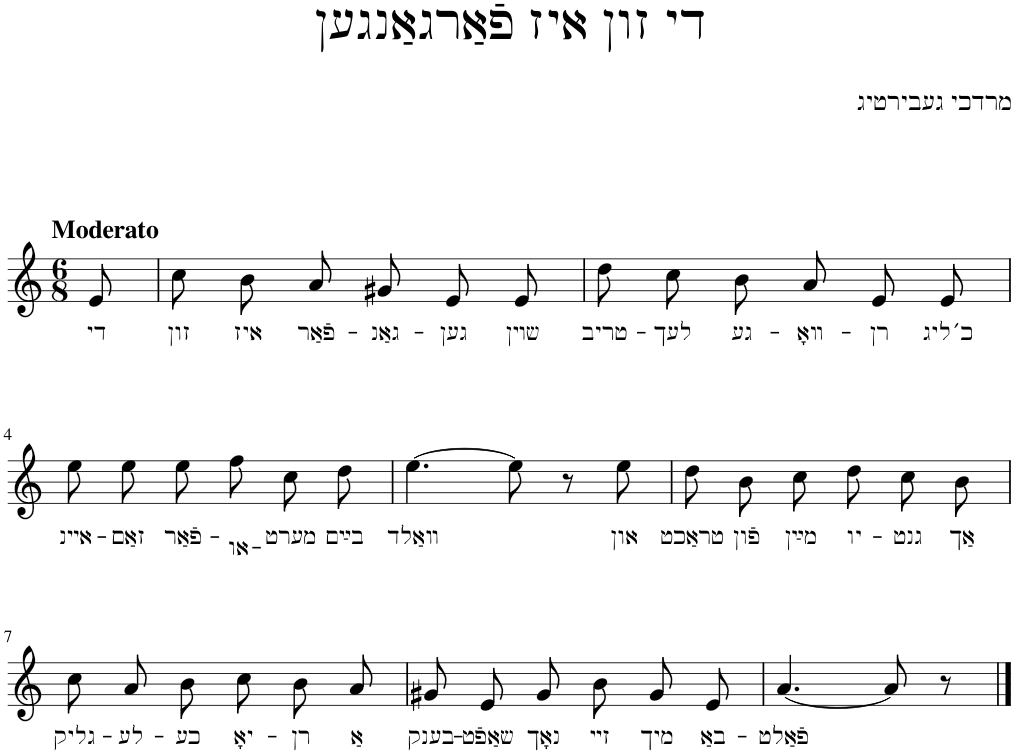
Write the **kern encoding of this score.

**kern	**text
*part1	*part1
*staff1	*staff1
*I"Midi_1	*
*clefG2	*
*k[]	*
*M6/8	*
=1	=1
!LO:TX:a:B:t=Moderato	!
!	!LO:LY:b
8e/	די
=2	=2
!	!LO:LY:b
8cc\L	זון
!	!LO:LY:b
8b\	איז
!	!LO:LY:b
8a\J	פֿאַר-
!	!LO:LY:b
8g#X/L	-גאַנ-
!	!LO:LY:b
8e/	-גען
!	!LO:LY:b
8e/J	שױן
=3	=3
!	!LO:LY:b
8dd\L	טריב-
!	!LO:LY:b
8cc\	-לעך
!	!LO:LY:b
8b\J	גע-
!	!LO:LY:b
8a/L	-װאָ-
!	!LO:LY:b
8e/	-רן
!	!LO:LY:b
8e/J	כ׳ליג
!!LO:LB:g=z
=4	=4
!	!LO:LY:b
8ee\L	-אײנ-
!	!LO:LY:b
8ee\	זאַם
!	!LO:LY:b
8ee\J	-פֿאַר-
!	!LO:LY:b
8ff\L	-או-
!	!LO:LY:b
8cc\	-מערט
!	!LO:LY:b
8dd\J	בײַם
=5	=5
!	!LO:LY:b
[4.ee\	װאַלד
8ee\]	.
8r	.
!	!LO:LY:b
8ee\	און
=6	=6
!	!LO:LY:b
8dd\L	טראַכט
!	!LO:LY:b
8b\	פֿון
!	!LO:LY:b
8cc\J	מײַן
!	!LO:LY:b
8dd\L	יו-
!	!LO:LY:b
8cc\	-גנט
!	!LO:LY:b
8b\J	אַך
!!LO:LB:g=z
=7	=7
!	!LO:LY:b
8cc\L	גליק-
!	!LO:LY:b
8a\	-לע-
!	!LO:LY:b
8b\J	-כע
!	!LO:LY:b
8cc\L	יאָ-
!	!LO:LY:b
8b\	-רן
!	!LO:LY:b
8a\J	אַ
=8	=8
!	!LO:LY:b
8g#X/L	בענק-
!	!LO:LY:b
8e/	-שאַפֿט
!	!LO:LY:b
8g#/J	נאָך
!	!LO:LY:b
8b/L	זײ
!	!LO:LY:b
8g#/	מיך
!	!LO:LY:b
8e/J	באַ-
=9	=9
!	!LO:LY:b
[4.a/	-פֿאַלט
8a/]	.
8r	.
==	==
*-	*-
